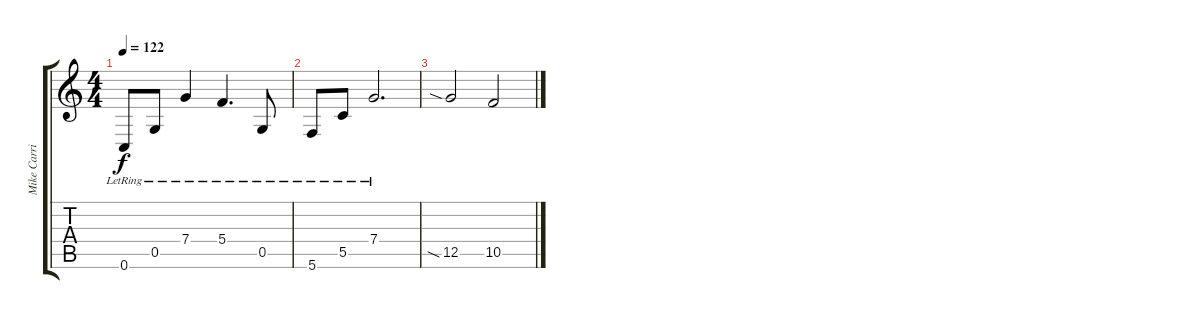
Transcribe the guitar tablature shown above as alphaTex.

\track ("Mike Carrigan" "Mike Carri") {instrument overdrivenguitar}
\staff {score tabs}
\tuning (D4 A3 F3 C3 G2 C2) {hide}
\ts (4 4)
\tempo 122
\clef g2
\ks c
0.6{lr}.8{dy f} 0.5{lr}.8 7.4{lr}.4 5.4{lr}.4{d} 0.5{lr}.8 |
5.6{lr}.8 5.5{lr}.8 7.4{lr}.2{d} |
12.5{sia}.2{instrument overdrivenguitar} 10.5.2
